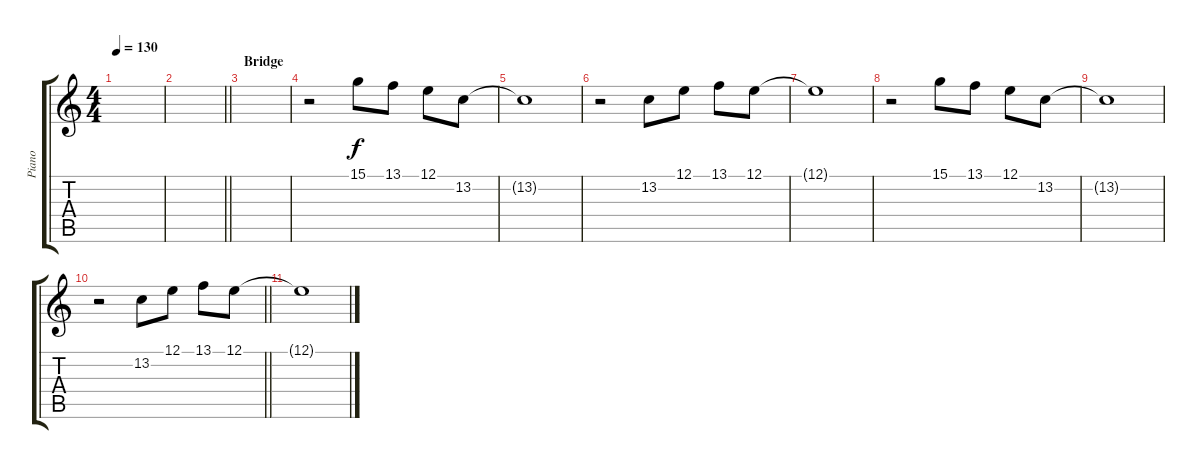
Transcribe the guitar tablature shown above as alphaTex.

\track ("Piano" "Piano") {instrument acousticgrandpiano}
\staff {score tabs}
\tuning (E4 B3 G3 D3 A2 E2) {hide}
\ts (4 4)
\tempo 130
\clef g2
\ks c
|
\barLineRight lightlight
|
\section ("" "Bridge")
|
r.2 15.1.8 13.1.8 12.1.8 13.2.8 |
13.2{t}.1 |
r.2 13.2.8 12.1.8 13.1.8 12.1.8 |
12.1{t}.1 |
r.2 15.1.8 13.1.8 12.1.8 13.2.8 |
13.2{t}.1 |
\barLineRight lightlight
r.2 13.2.8 12.1.8 13.1.8 12.1.8 |
12.1{t}.1
